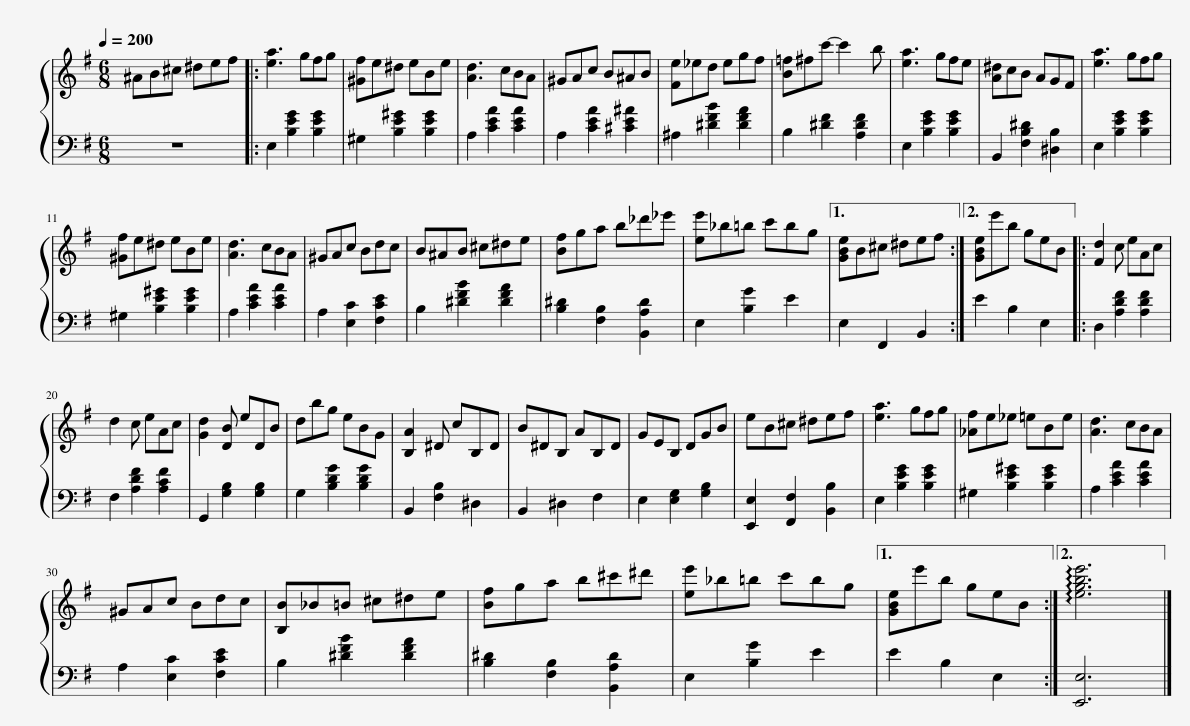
X:1
%%score { 1 | 2 }
L:1/8
Q:1/4=200
M:6/8
I:linebreak $
K:G
V:1 treble
V:2 bass
V:1
 ^AB^c ^def |: [ea]3 gfg | [^Gf]e^d eBe | [Ad]3 cBA | ^GAc B^AB | %5
 [Fe]_ed egf | [B=f]^fc'- c'2 b | [ea]3 gfe | [A^d]cB AGF | [ea]3 gfg |$ %10
 [^Gf]e^d eBe | [Ad]3 cBA | ^GAc Bdc | B^AB ^c^de | [Bf]ga b_d'_e' | %15
 [ee']_b=b c'bg |1 [GBe]B^c ^def :|2 [GBe]e'b geB |: [Fd]2 c eAc |$ d2 c eAc | %20
 [Gd]2 [DB] eDB | dbg eBG | [B,A]2 ^D cB,D | B^DB, AB,D | GEB, DGB | %25
 eB^c ^def | [ea]3 gfg | [_Af]e_e =eBe | [Ad]3 cBA |$ ^GAc Bdc | %30
 [B,B]_B=B ^c^de | [Bf]ga b^c'^d' | [ee']_b=b c'bg |1 [GBe]e'b geB :|2 !arpeggio![egbe']6 |] %35
V:2
 z6 |: E,2 [B,EG]2 [B,EG]2 | ^G,2 [B,E^G]2 [B,EG]2 | A,2 [CEA]2 [CEA]2 | A,2 [CEA]2 [^CE^A]2 | %5
 ^A,2 [^DFB]2 [DFA]2 | B,2 [^DF]2 [A,DF]2 | E,2 [B,EG]2 [B,EG]2 | B,,2 [F,B,^D]2 [^D,B,]2 | E,2 [B,EG]2 [B,EG]2 |$ %10
 ^G,2 [B,E^G]2 [B,EG]2 | A,2 [CEA]2 [CEA]2 | A,2 [E,C]2 [F,CE]2 | B,2 [^DFB]2 [DFA]2 | [B,^D]2 [F,B,]2 [B,,A,D]2 | %15
 E,2 [B,G]2 E2 |1 E,2 F,,2 B,,2 :|2 E2 B,2 E,2 |: D,2 [A,DF]2 [A,DF]2 |$ F,2 [A,DF]2 [A,CF]2 | %20
 G,,2 [G,B,]2 [G,B,]2 | G,2 [B,DG]2 [B,DG]2 | B,,2 [F,B,]2 ^D,2 | B,,2 ^D,2 F,2 | E,2 [E,G,]2 [G,B,]2 | %25
 [E,,E,]2 [F,,F,]2 [B,,B,]2 | E,2 [B,EG]2 [B,EG]2 | ^G,2 [B,E^G]2 [B,EG]2 | A,2 [CEA]2 [CEA]2 |$ A,2 [E,C]2 [F,CE]2 | %30
 B,2 [^DFB]2 [DFA]2 | [B,^D]2 [F,B,]2 [B,,A,D]2 | E,2 [B,G]2 E2 |1 E2 B,2 E,2 :|2 [E,,E,]6 |] %35
